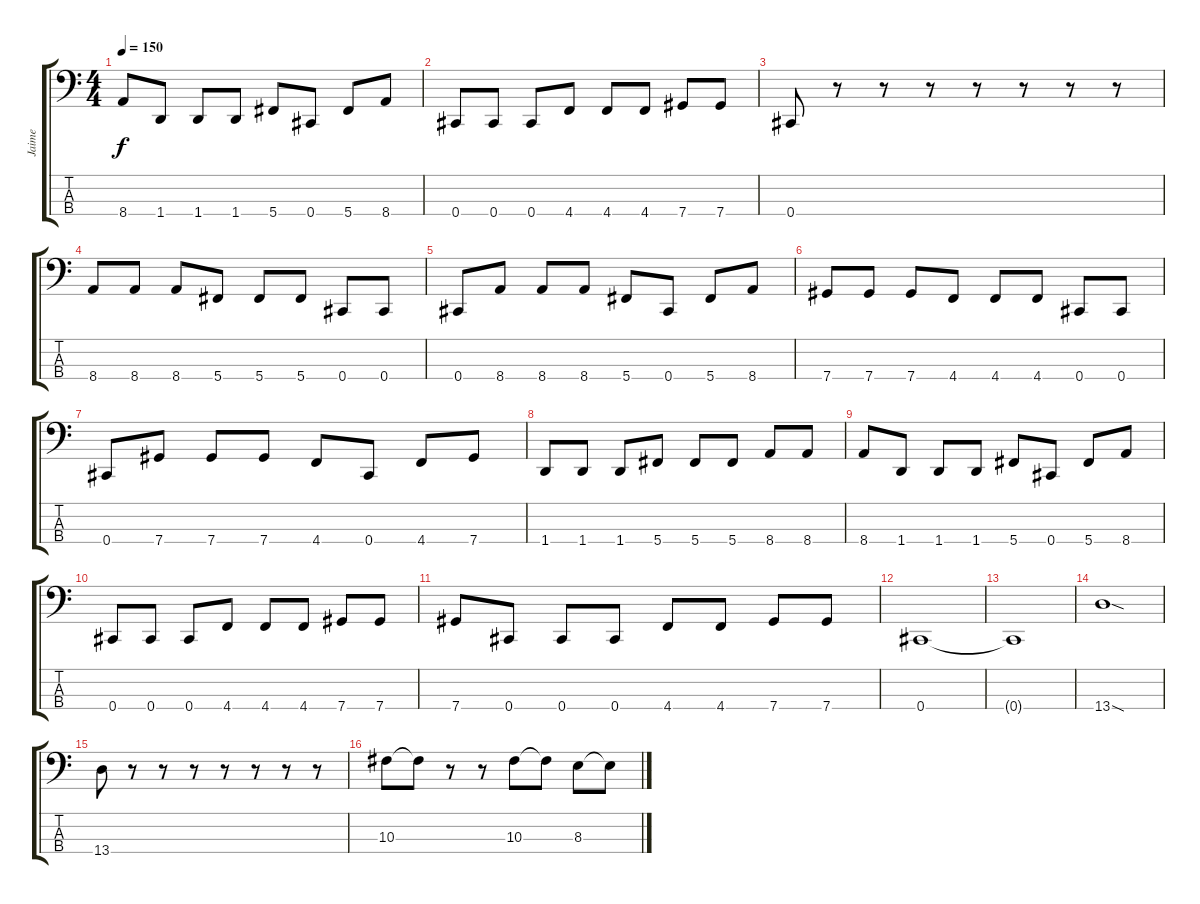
\track ("Jaime" "Jaime") {instrument electricbassfinger}
\staff {score tabs}
\tuning (Gb2 Db2 Ab1 Db1) {hide}
\ts (4 4)
\tempo 150
\clef f4
\ks c
8.4.8{dy f} 1.4.8 1.4.8 1.4.8 5.4.8 0.4.8 5.4.8 8.4.8 |
0.4.8 0.4.8 0.4.8 4.4.8 4.4.8 4.4.8 7.4.8 7.4.8 |
0.4.8 r.8 r.8 r.8 r.8 r.8 r.8 r.8 |
8.4.8 8.4.8 8.4.8 5.4.8 5.4.8 5.4.8 0.4.8 0.4.8 |
0.4.8 8.4.8 8.4.8 8.4.8 5.4.8 0.4.8 5.4.8 8.4.8 |
7.4.8 7.4.8 7.4.8 4.4.8 4.4.8 4.4.8 0.4.8 0.4.8 |
0.4.8 7.4.8 7.4.8 7.4.8 4.4.8 0.4.8 4.4.8 7.4.8 |
1.4.8 1.4.8 1.4.8 5.4.8 5.4.8 5.4.8 8.4.8 8.4.8 |
8.4.8 1.4.8 1.4.8 1.4.8 5.4.8 0.4.8 5.4.8 8.4.8 |
0.4.8 0.4.8 0.4.8 4.4.8 4.4.8 4.4.8 7.4.8 7.4.8 |
7.4.8 0.4.8 0.4.8 0.4.8 4.4.8 4.4.8 7.4.8 7.4.8 |
0.4.1 |
0.4{t}.1 |
13.4{sod}.1 |
13.4.8 r.8 r.8 r.8 r.8 r.8 r.8 r.8 |
10.3.8 10.3{t}.8 r.8 r.8 10.3.8 10.3{t}.8 8.3.8 8.3{t}.8
